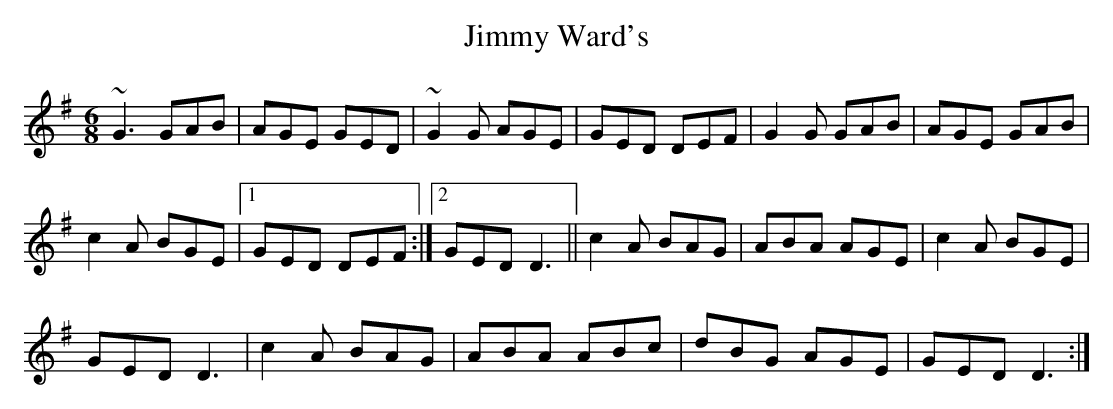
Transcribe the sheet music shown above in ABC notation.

X:1
T:Jimmy Ward's
M:6/8
K:G
~G3 GAB|AGE GED|~G2G AGE|GED DEF|G2G GAB|AGE GAB|
c2A BGE|1 GED DEF:|2 GED D3||c2A BAG|ABA AGE|c2A BGE|
GED D3|c2A BAG|ABA ABc|dBG AGE|GED D3:|
